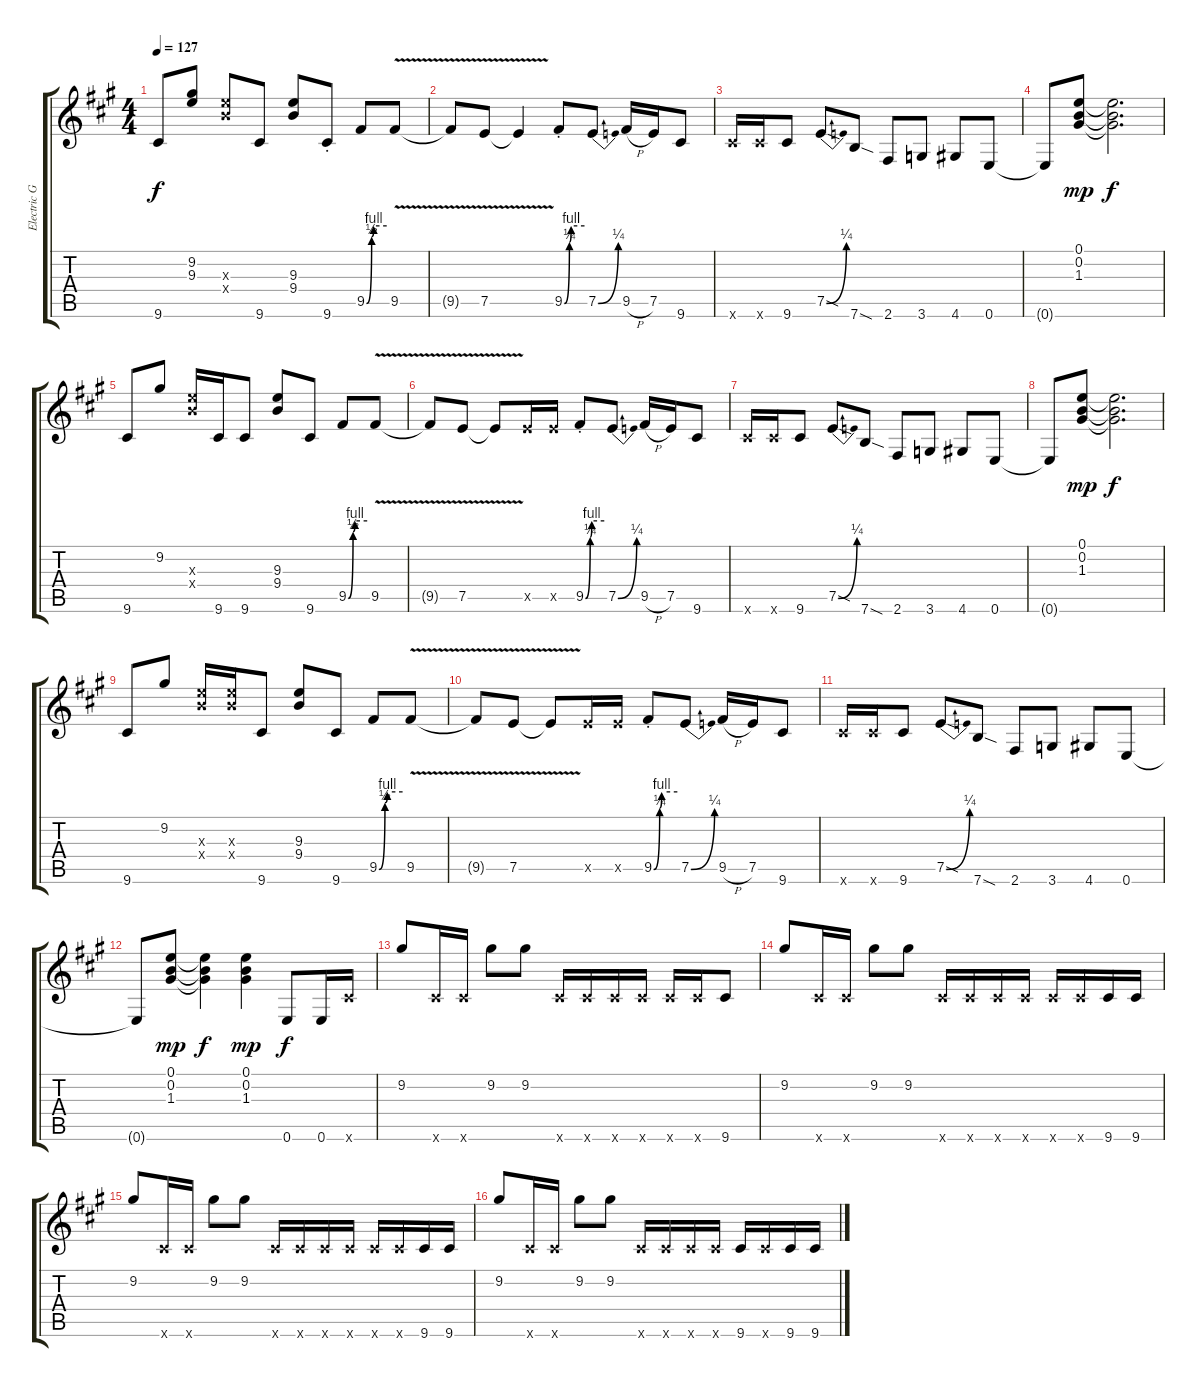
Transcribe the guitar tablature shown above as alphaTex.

\track ("Electric Guitar" "Electric G") {instrument overdrivenguitar}
\staff {score tabs}
\tuning (E4 B3 G3 D3 A2 E2) {hide}
\ts (4 4)
\tempo 127
\clef g2
\ks a
9.6.8{dy f} (9.2 9.3).8 (9.3{x} 9.4{x}).8 9.6.8 (9.3 9.4).8 9.6{st}.8 9.5{be (custom 0 0 15 2 21 4 60 4)}.8 9.5{v}.8 |
9.5{v t}.8 7.5{v}.8 7.5{v t}.4 9.5{be (custom 0 0 15 1 20 4 60 4) st}.8 7.5{be (bend 0 0 60 1)}.8 9.5{h}.16 7.5.16 9.6.8 |
9.6{x}.16 9.6{x}.16 9.6.8 7.5{be (bend 0 0 60 1) sod}.8 7.6{sod}.8 2.6.8 3.6.8 4.6.8 0.6.8 |
0.6{t}.8 (0.1 0.2 1.3).8{dy mp} (0.1{t} 0.2{t} 1.3{t}).2{d dy f} |
9.6.8 9.2.8 (9.3{x} 9.4{x}).16 9.6.16 9.6.8 (9.3 9.4).8 9.6.8 9.5{be (custom 0 0 15 2 21 4 60 4)}.8 9.5{v}.8 |
9.5{v t}.8 7.5{v}.8 7.5{v t}.8 7.5{x}.16 7.5{x}.16 9.5{be (custom 0 0 15 1 20 4 60 4) st}.8 7.5{be (bend 0 0 60 1)}.8 9.5{h}.16 7.5.16 9.6.8 |
9.6{x}.16 9.6{x}.16 9.6.8 7.5{be (bend 0 0 60 1) sod}.8 7.6{sod}.8 2.6.8 3.6.8 4.6.8 0.6.8 |
0.6{t}.8 (0.1 0.2 1.3).8{dy mp} (0.1{t} 0.2{t} 1.3{t}).2{d dy f} |
9.6.8 9.2.8 (9.3{x} 9.4{x}).16 (9.3{x} 9.4{x}).16 9.6.8 (9.3 9.4).8 9.6.8 9.5{be (custom 0 0 15 2 21 4 60 4)}.8 9.5{v}.8 |
9.5{v t}.8 7.5{v}.8 7.5{v t}.8 7.5{x}.16 7.5{x}.16 9.5{be (custom 0 0 15 1 20 4 60 4) st}.8 7.5{be (bend 0 0 60 1)}.8 9.5{h}.16 7.5.16 9.6.8 |
9.6{x}.16 9.6{x}.16 9.6.8 7.5{be (bend 0 0 60 1) sod}.8 7.6{sod}.8 2.6.8 3.6.8 4.6.8 0.6.8 |
0.6{t}.8 (0.1 0.2 1.3).8{dy mp} (0.1{t} 0.2{t} 1.3{t}).4{dy f} (0.1 0.2 1.3).4{dy mp} 0.6.8{dy f} 0.6.16 9.6{x}.16 |
9.2.8 9.6{x}.16 9.6{x}.16 9.2.8 9.2.8 9.6{x}.16 9.6{x}.16 9.6{x}.16 9.6{x}.16 9.6{x}.16 9.6{x}.16 9.6.8 |
9.2.8 9.6{x}.16 9.6{x}.16 9.2.8 9.2.8 9.6{x}.16 9.6{x}.16 9.6{x}.16 9.6{x}.16 9.6{x}.16 9.6{x}.16 9.6.16 9.6.16 |
9.2.8 9.6{x}.16 9.6{x}.16 9.2.8 9.2.8 9.6{x}.16 9.6{x}.16 9.6{x}.16 9.6{x}.16 9.6{x}.16 9.6{x}.16 9.6.16 9.6.16 |
9.2.8 9.6{x}.16 9.6{x}.16 9.2.8 9.2.8 9.6{x}.16 9.6{x}.16 9.6{x}.16 9.6{x}.16 9.6.16 9.6{x}.16 9.6.16 9.6.16
